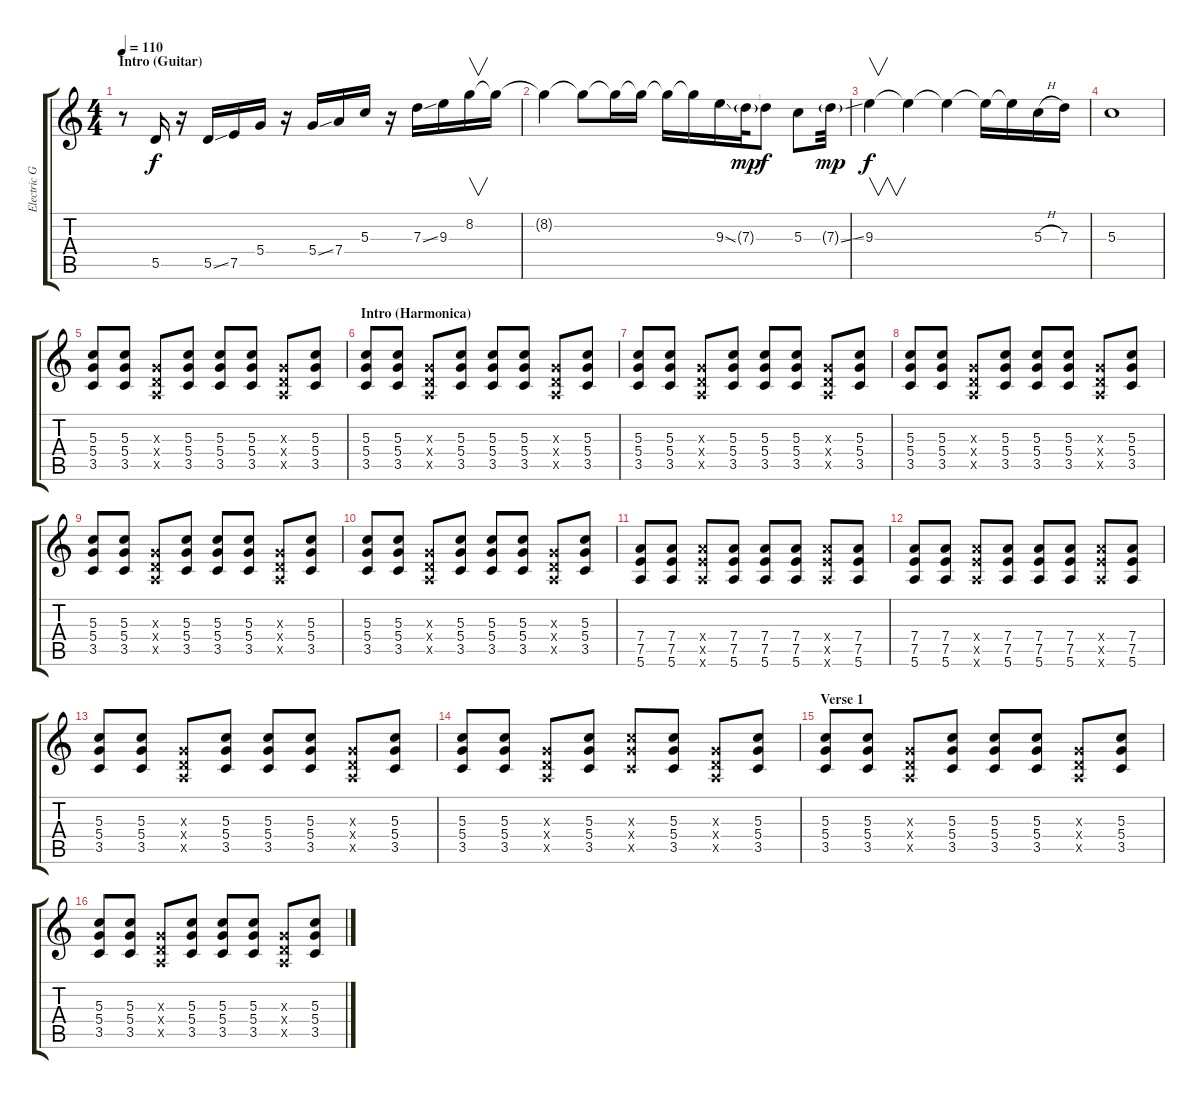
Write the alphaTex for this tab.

\track ("Electric Guitar" "Electric G") {instrument electricguitarmuted}
\staff {score tabs}
\tuning (E4 B3 G3 D3 A2 E2) {hide}
\ts (4 4)
\section ("" "Intro (Guitar)")
\tempo 110
\clef g2
\ks c
r.8{dy f instrument electricguitarjazz} 5.5.16 r.16 5.5{ss}.16 7.5.16 5.4.16 r.16 5.4{ss}.16 7.4.16 5.3.16 r.16 7.3{ss}.16 9.3.16 8.2.16{v} 8.2{t}.16 |
8.2{t}.4 8.2{t}.8 8.2{t}.16 8.2{t}.16 8.2{t}.16 8.2{t}.16 9.3{ss}.16 7.3{g}.32{dy mp} 7.3{t}.8{dy f} 5.3.8 7.3{ss g}.32{dy mp} |
9.3.4{v dy f} 9.3{t}.4 9.3{t}.4 9.3{t}.16 9.3{t}.16 5.3{h}.16 7.3.16 |
5.3.1 |
(5.3 5.4 3.5).8{instrument electricguitarmuted} (5.3 5.4 3.5).8 (0.3{x} 0.4{x} 0.5{x}).8 (5.3 5.4 3.5).8 (5.3 5.4 3.5).8 (5.3 5.4 3.5).8 (0.3{x} 0.4{x} 0.5{x}).8 (5.3 5.4 3.5).8 |
\section ("" "Intro (Harmonica)")
(5.3 5.4 3.5).8 (5.3 5.4 3.5).8 (0.3{x} 0.4{x} 0.5{x}).8 (5.3 5.4 3.5).8 (5.3 5.4 3.5).8 (5.3 5.4 3.5).8 (0.3{x} 0.4{x} 0.5{x}).8 (5.3 5.4 3.5).8 |
(5.3 5.4 3.5).8 (5.3 5.4 3.5).8 (0.3{x} 0.4{x} 0.5{x}).8 (5.3 5.4 3.5).8 (5.3 5.4 3.5).8 (5.3 5.4 3.5).8 (0.3{x} 0.4{x} 0.5{x}).8 (5.3 5.4 3.5).8 |
(5.3 5.4 3.5).8 (5.3 5.4 3.5).8 (0.3{x} 0.4{x} 0.5{x}).8 (5.3 5.4 3.5).8 (5.3 5.4 3.5).8 (5.3 5.4 3.5).8 (0.3{x} 0.4{x} 0.5{x}).8 (5.3 5.4 3.5).8 |
(5.3 5.4 3.5).8 (5.3 5.4 3.5).8 (0.3{x} 0.4{x} 0.5{x}).8 (5.3 5.4 3.5).8 (5.3 5.4 3.5).8 (5.3 5.4 3.5).8 (0.3{x} 0.4{x} 0.5{x}).8 (5.3 5.4 3.5).8 |
(5.3 5.4 3.5).8 (5.3 5.4 3.5).8 (0.3{x} 0.4{x} 0.5{x}).8 (5.3 5.4 3.5).8 (5.3 5.4 3.5).8 (5.3 5.4 3.5).8 (0.3{x} 0.4{x} 0.5{x}).8 (5.3 5.4 3.5).8 |
(7.4 7.5 5.6).8 (7.4 7.5 5.6).8 (7.4{x} 7.5{x} 5.6{x}).8 (7.4 7.5 5.6).8 (7.4 7.5 5.6).8 (7.4 7.5 5.6).8 (7.4{x} 7.5{x} 5.6{x}).8 (7.4 7.5 5.6).8 |
(7.4 7.5 5.6).8 (7.4 7.5 5.6).8 (7.4{x} 7.5{x} 5.6{x}).8 (7.4 7.5 5.6).8 (7.4 7.5 5.6).8 (7.4 7.5 5.6).8 (7.4{x} 7.5{x} 5.6{x}).8 (7.4 7.5 5.6).8 |
(5.3 5.4 3.5).8 (5.3 5.4 3.5).8 (0.3{x} 0.4{x} 0.5{x}).8 (5.3 5.4 3.5).8 (5.3 5.4 3.5).8 (5.3 5.4 3.5).8 (0.3{x} 0.4{x} 0.5{x}).8 (5.3 5.4 3.5).8 |
(5.3 5.4 3.5).8 (5.3 5.4 3.5).8 (0.3{x} 0.4{x} 0.5{x}).8 (5.3 5.4 3.5).8 (5.3{x} 5.4{x} 3.5{x}).8 (5.3 5.4 3.5).8 (0.3{x} 0.4{x} 0.5{x}).8 (5.3 5.4 3.5).8 |
\section ("" "Verse 1")
(5.3 5.4 3.5).8 (5.3 5.4 3.5).8 (0.3{x} 0.4{x} 0.5{x}).8 (5.3 5.4 3.5).8 (5.3 5.4 3.5).8 (5.3 5.4 3.5).8 (0.3{x} 0.4{x} 0.5{x}).8 (5.3 5.4 3.5).8 |
(5.3 5.4 3.5).8 (5.3 5.4 3.5).8 (0.3{x} 0.4{x} 0.5{x}).8 (5.3 5.4 3.5).8 (5.3 5.4 3.5).8 (5.3 5.4 3.5).8 (0.3{x} 0.4{x} 0.5{x}).8 (5.3 5.4 3.5).8
